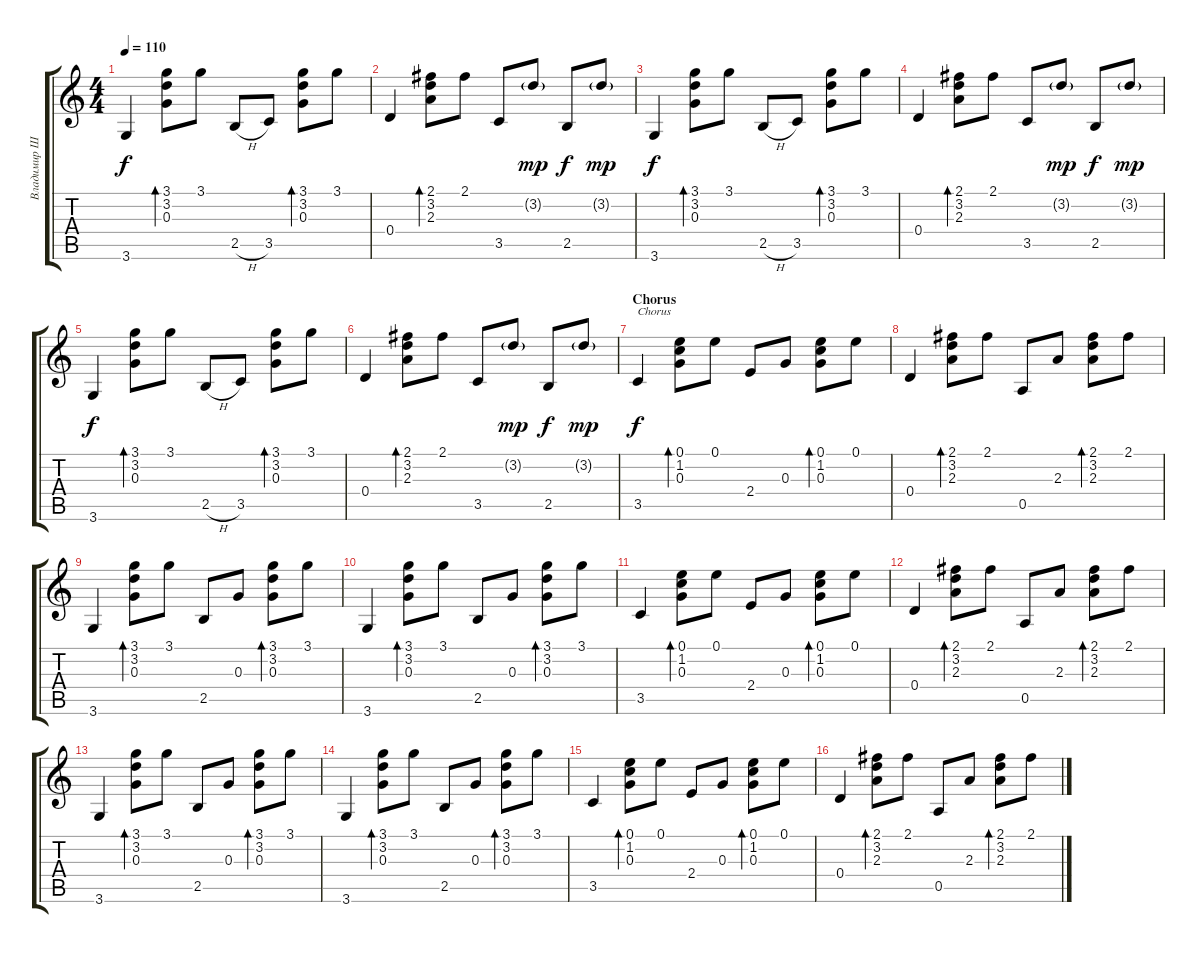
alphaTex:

\track ("Владимир Шахрин" "Владимир Ш") {instrument acousticguitarnylon}
\staff {score tabs}
\tuning (E4 B3 G3 D3 A2 E2) {hide}
\ts (4 4)
\tempo 110
\clef g2
\ks c
3.6.4{dy f} (3.1 3.2 0.3).8{bd 60} 3.1.8 2.5{h}.8 3.5.8 (3.1 3.2 0.3).8{bd 60} 3.1.8 |
0.4.4 (2.1 3.2 2.3).8{bd 60} 2.1.8 3.5.8 3.2{g}.8{dy mp} 2.5.8{dy f} 3.2{g}.8{dy mp} |
3.6.4{dy f} (3.1 3.2 0.3).8{bd 60} 3.1.8 2.5{h}.8 3.5.8 (3.1 3.2 0.3).8{bd 60} 3.1.8 |
0.4.4 (2.1 3.2 2.3).8{bd 60} 2.1.8 3.5.8 3.2{g}.8{dy mp} 2.5.8{dy f} 3.2{g}.8{dy mp} |
3.6.4{dy f} (3.1 3.2 0.3).8{bd 60} 3.1.8 2.5{h}.8 3.5.8 (3.1 3.2 0.3).8{bd 60} 3.1.8 |
0.4.4 (2.1 3.2 2.3).8{bd 60} 2.1.8 3.5.8 3.2{g}.8{dy mp} 2.5.8{dy f} 3.2{g}.8{dy mp} |
\section ("" "Chorus")
3.5.4{txt "Chorus" dy f} (0.1 1.2 0.3).8{bd 60} 0.1.8 2.4.8 0.3.8 (0.1 1.2 0.3).8{bd 60} 0.1.8 |
0.4.4 (2.1 3.2 2.3).8{bd 60} 2.1.8 0.5.8 2.3.8 (2.1 3.2 2.3).8{bd 60} 2.1.8 |
3.6.4 (3.1 3.2 0.3).8{bd 60} 3.1.8 2.5.8 0.3.8 (3.1 3.2 0.3).8{bd 60} 3.1.8 |
3.6.4 (3.1 3.2 0.3).8{bd 60} 3.1.8 2.5.8 0.3.8 (3.1 3.2 0.3).8{bd 60} 3.1.8 |
3.5.4 (0.1 1.2 0.3).8{bd 60} 0.1.8 2.4.8 0.3.8 (0.1 1.2 0.3).8{bd 60} 0.1.8 |
0.4.4 (2.1 3.2 2.3).8{bd 60} 2.1.8 0.5.8 2.3.8 (2.1 3.2 2.3).8{bd 60} 2.1.8 |
3.6.4 (3.1 3.2 0.3).8{bd 60} 3.1.8 2.5.8 0.3.8 (3.1 3.2 0.3).8{bd 60} 3.1.8 |
3.6.4 (3.1 3.2 0.3).8{bd 60} 3.1.8 2.5.8 0.3.8 (3.1 3.2 0.3).8{bd 60} 3.1.8 |
3.5.4 (0.1 1.2 0.3).8{bd 60} 0.1.8 2.4.8 0.3.8 (0.1 1.2 0.3).8{bd 60} 0.1.8 |
0.4.4 (2.1 3.2 2.3).8{bd 60} 2.1.8 0.5.8 2.3.8 (2.1 3.2 2.3).8{bd 60} 2.1.8
